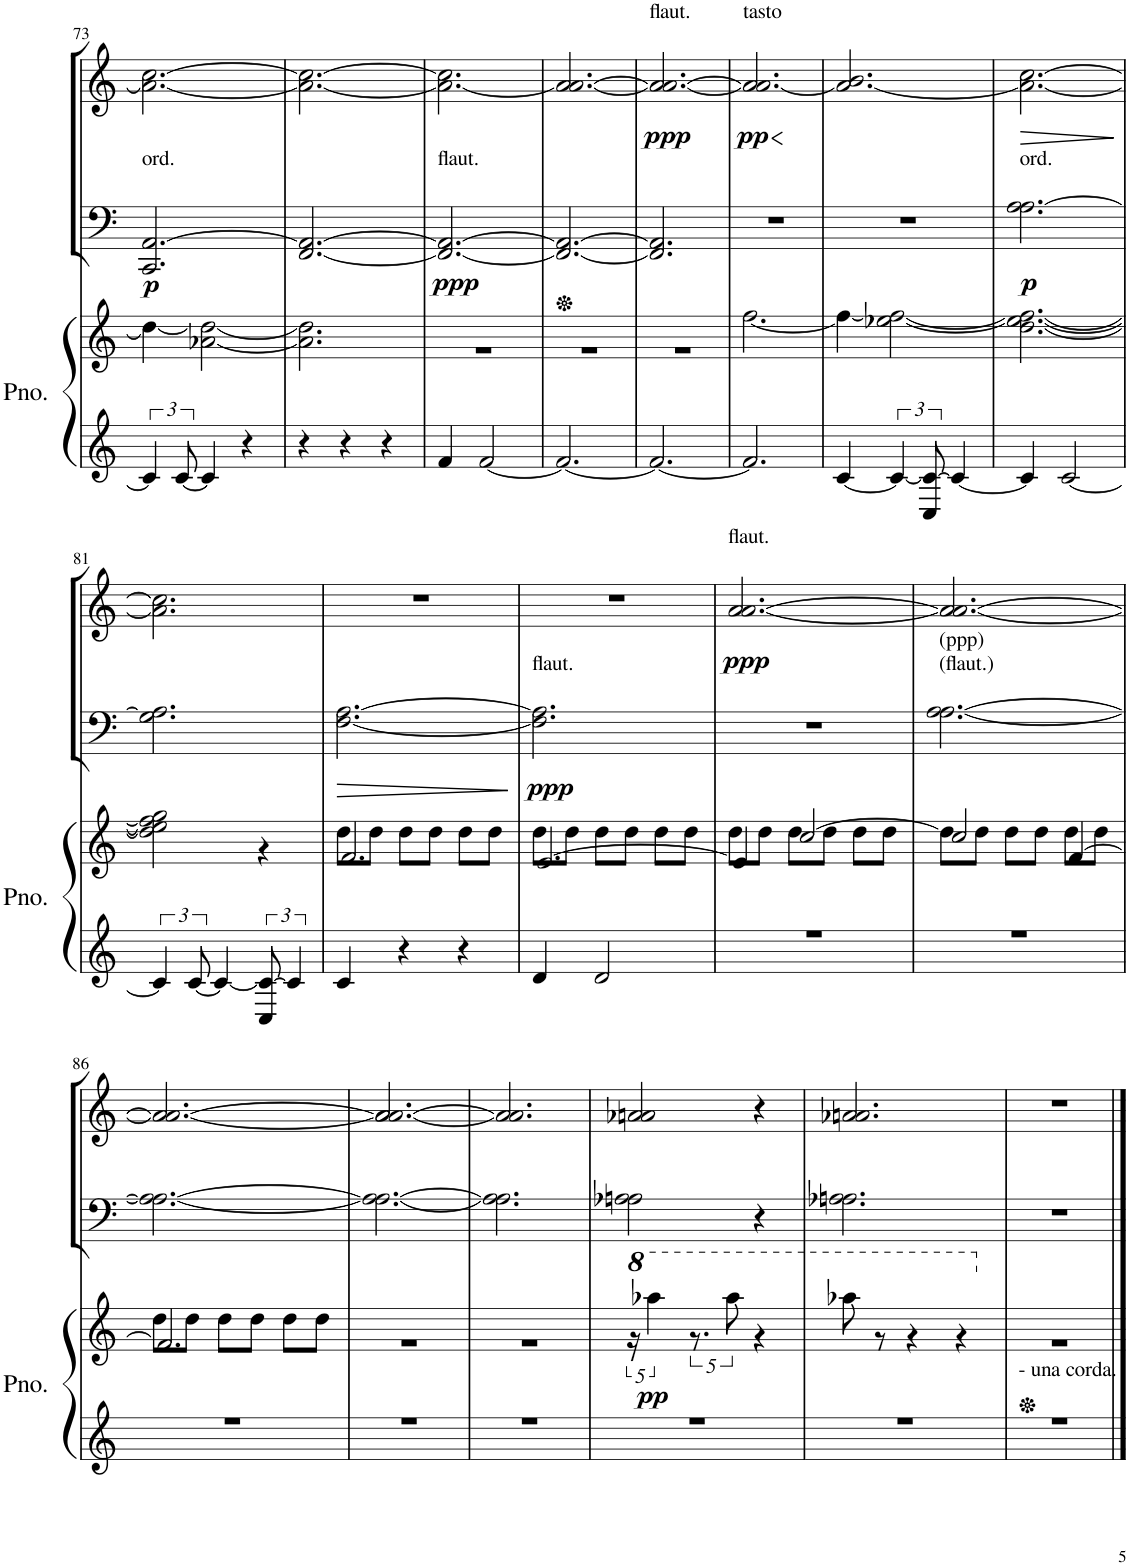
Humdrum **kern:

**kern	**kern	**dynam	**kern	**dynam	**kern	**dynam
*part3	*part3	*part3	*part2	*part2	*part1	*part1
*staff4	*staff3	*staff3/4	*staff2	*staff2	*staff1	*staff1
*I"Piano	*	*	*I"Violoncello	*	*I"Violin I	*
*I'Pno.	*	*	*I'Vc	*	*I'Vln	*
!!LO:PB:g=z
*clefG2	*clefG2	*	*clefF4	*	*clefG2	*
*k[]	*k[]	*	*k[]	*	*k[]	*
*M3/4	*M3/4	*	*M3/4	*	*M3/4	*
=73	=73	=73	=73	=73	=73	=73
*	*^	*	*	*	*	*
!	!	!	!	!LO:TX:a:t=ord.	!	!	!
!	!	!	!	!	!LO:DY:b	!	!
4c/]	2.ryy	4dd\_	.	2.CC/ [2.AA/	p	2.a\_ [2.cc\	.
4c/]	.	[2a-X\ 2dd\_	.	.	.	.	.
4r	.	.	.	.	.	.	.
=74	=74	=74	=74	=74	=74	=74	=74
4r	2.ryy	2.a-\] 2.dd\]	.	[2.FF/ 2.AA/_	.	2.a\_ 2.cc\_	.
4r	.	.	.	.	.	.	.
4r	.	.	.	.	.	.	.
=75	=75	=75	=75	=75	=75	=75	=75
!	!	!	!	!LO:TX:a:t=flaut.	!	!	!
!	!	!	!	!	!LO:DY:b	!	!
4f/	2.ryy	2.r	.	2.FF/_ 2.AA/_	ppp	2.a\_ 2.cc\]	.
[2f/	.	.	.	.	.	.	.
=76	=76	=76	=76	=76	=76	=76	=76
2.f/_	2.ryy	2.r	.	2.FF/_ 2.AA/_	.	2.a/_ [2.a/	.
=77	=77	=77	=77	=77	=77	=77	=77
!	!	!	!	!	!	!LO:TX:a:t=flaut.	!
!	!	!	!	!	!	!	!LO:DY:b
2.f/_	2.ryy	2.r	.	2.FF/] 2.AA/]	.	2.a/_ 2.a/_	ppp
=78	=78	=78	=78	=78	=78	=78	=78
!	!	!	!	!	!	!LO:TX:a:t=tasto	!
!	!	!	!	!	!	!	!LO:HP:b
!	!	!	!	!	!	!	!LO:DY:n=1:b
2.f/]	2.ryy	[2.ff\	.	2.r	.	2.a/_ 2.a/]	< pp
=79	=79	=79	=79	=79	=79	=79	=79
[4c/	2.ryy	4ff\_	.	2.r	.	2.a/_ 2.b/	.
6c/_	.	[2ee-X\ 2ff\_	.	.	.	.	.
12C/ 12c/_	.	.	.	.	.	.	.
4c/_	.	.	.	.	.	.	.
=80	=80	=80	=80	=80	=80	=80	=80
!	!	!	!	!LO:TX:a:t=ord.	!	!	!
!	!	!	!	!	!LO:DY:b	!	!
4c/]	2.ryy	[2.dd\ 2.ee-\_ 2.ff\_	.	[2.A\ 2.A\	p	2.a\_ [2.cc\	.
[2c/	.	.	.	.	.	.	.
*	*v	*v	*	*	*	*	*
.	.	.	.	.	.	[
!!LO:LB:g=z
=81	=81	=81	=81	=81	=81	=81
*	*^	*	*	*	*	*
4c/]	2.ryy	2dd\] 2ee-\] 2ff\] 2gg\	.	2.G\ 2.A\]	.	2.a\] 2.cc\]	.
4c/_	.	.	.	.	.	.	.
12C/ 12c/_	.	4r	.	.	.	.	.
6c/]	.	.	.	.	.	.	.
=82	=82	=82	=82	=82	=82	=82	=82
4c/	2.f/	8dd\L	.	[2.F\ [2.A\	.	2.r	.
.	.	8dd\J	.	.	.	.	.
4r	.	8dd\L	.	.	.	.	.
.	.	8dd\J	.	.	.	.	.
4r	.	8dd\L	.	.	.	.	.
.	.	8dd\J	.	.	.	.	.
=83	=83	=83	=83	=83	=83	=83	=83
!	!	!	!	!LO:TX:a:t=flaut.	!	!	!
!	!	!	!	!	!LO:DY:b	!	!
4d/	[2.e/	8dd\L	.	2.F\] 2.A\]	ppp	2.r	.
.	.	8dd\J	.	.	.	.	.
2d/	.	8dd\L	.	.	.	.	.
.	.	8dd\J	.	.	.	.	.
.	.	8dd\L	.	.	.	.	.
.	.	8dd\J	.	.	.	.	.
=84	=84	=84	=84	=84	=84	=84	=84
*^	*	*	*	*	*	*	*
!	!	!	!	!	!	!	!LO:TX:a:t=flaut.	!
!	!	!	!	!	!	!	!	!LO:DY:b
2.ryy	2.r	4e/]	8dd\L	.	2.r	.	[2.a/ [2.a/	ppp
.	.	.	8dd\J	.	.	.	.	.
.	.	[2cc/	8dd\L	.	.	.	.	.
.	.	.	8dd\J	.	.	.	.	.
.	.	.	8dd\L	.	.	.	.	.
.	.	.	8dd\J	.	.	.	.	.
=85	=85	=85	=85	=85	=85	=85	=85	=85
!	!	!	!	!	!LO:TX:a:t=(flaut.)	!	!	!
!	!	!	!	!	!LO:TX:a:t=(ppp)	!	!	!
2.ryy	2.r	2cc/]	8dd\L	.	[2.A\ [2.A\	.	2.a/_ 2.a/_	.
.	.	.	8dd\J	.	.	.	.	.
.	.	.	8dd\L	.	.	.	.	.
.	.	.	8dd\J	.	.	.	.	.
.	.	[4f/	8dd\L	.	.	.	.	.
.	.	.	8dd\J	.	.	.	.	.
!!LO:LB:g=z
=86	=86	=86	=86	=86	=86	=86	=86	=86
2.ryy	2.r	2.f/]	8dd\L	.	2.A\_ 2.A\_	.	2.a/_ 2.a/_	.
.	.	.	8dd\J	.	.	.	.	.
.	.	.	8dd\L	.	.	.	.	.
.	.	.	8dd\J	.	.	.	.	.
.	.	.	8dd\L	.	.	.	.	.
.	.	.	8dd\J	.	.	.	.	.
=87	=87	=87	=87	=87	=87	=87	=87	=87
2.ryy	2.r	2.ryy	2.r	.	2.A\_ 2.A\_	.	2.a/_ 2.a/_ 2.a/	.
=88	=88	=88	=88	=88	=88	=88	=88	=88
2.ryy	2.r	2.ryy	2.r	.	2.A\] 2.A\]	.	2.a/] 2.a/]	.
=89	=89	=89	=89	=89	=89	=89	=89	=89
*	*	*8va	*	*	*	*	*	*
2.ryy	2.r	2.ryy	20r	.	2A-X\ 2An\	.	2a-X/ 2an/	.
!	!	!	!	!LO:DY:b	!	!	!	!
.	.	.	5aaa-X\	pp	.	.	.	.
.	.	.	10.r	.	.	.	.	.
.	.	.	10aaa-\	.	.	.	.	.
.	.	.	4r	.	4r	.	4r	.
=90	=90	=90	=90	=90	=90	=90	=90	=90
2.ryy	2.r	2.ryy	8aaa-X\	.	2.A-X\ 2.An\	.	2.a-X/ 2.an/	.
.	.	.	8r	.	.	.	.	.
.	.	.	4r	.	.	.	.	.
.	.	.	4r	.	.	.	.	.
=91	=91	=91	=91	=91	=91	=91	=91	=91
*	*	*X8va	*	*	*	*	*	*
!LO:TX:a:t=- una corda.	!	!	!	!	!	!	!	!
2.ryy	2.r	2.ryy	2.r	.	2.r	.	2.r	.
*v	*v	*	*	*	*	*	*	*
*	*v	*v	*	*	*	*	*
==	==	==	==	==	==	==
*-	*-	*-	*-	*-	*-	*-
